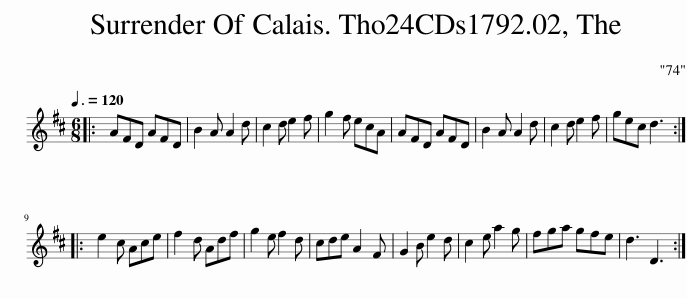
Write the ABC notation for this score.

X:1
L:1/8
Q:3/8=120
M:6/8
I:linebreak $
K:D
V:1 treble
V:1
|: AFD AFD | B2 A A2 d | c2 d e2 f | g2 f ecA | AFD AFD | %5
 B2 A A2 d | c2 d e2 f | gec d3 ::$ e2 c Ace | f2 d Adf | %10
 g2 e f2 d | cde A2 F | G2 B e2 d | c2 e a2 g | fga gfe | %15
 d3 D3 :| %16
